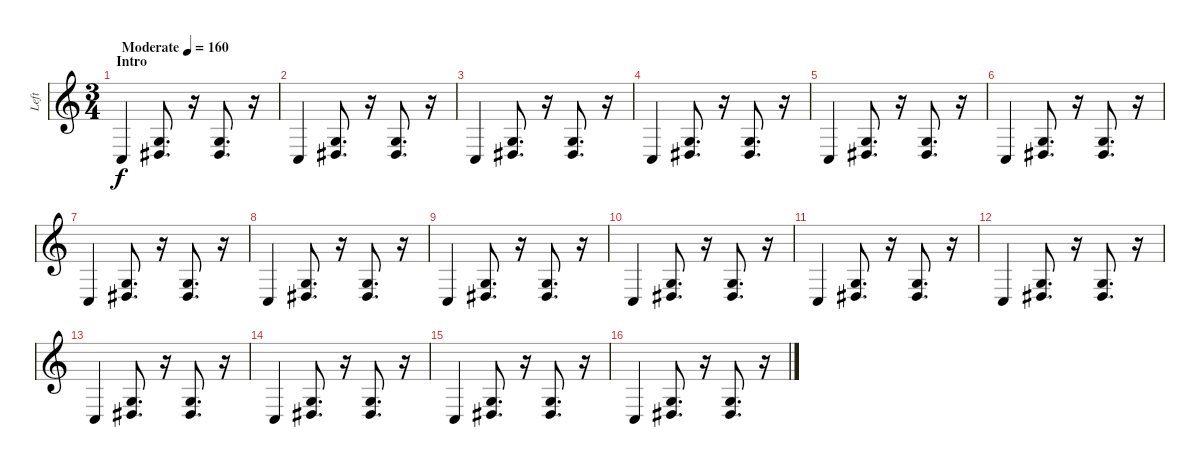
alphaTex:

\track ("Left" "Left") {instrument acousticgrandpiano}
\staff {score}
\tuning (E4 B3 G3 D3 A2 E2) {hide}
\ts (3 4)
\section ("" "Intro")
\tempo (160 "Moderate")
\clef g2
\ks c
3.5.4{dy f instrument acousticgrandpiano} (0.3 1.4).8{d} r.16 (0.3 1.4).8{d} r.16 |
3.5.4 (0.3 1.4).8{d} r.16 (0.3 1.4).8{d} r.16 |
3.5.4 (0.3 1.4).8{d} r.16 (0.3 1.4).8{d} r.16 |
3.5.4 (0.3 1.4).8{d} r.16 (0.3 1.4).8{d} r.16 |
3.5.4 (0.3 1.4).8{d} r.16 (0.3 1.4).8{d} r.16 |
3.5.4 (0.3 1.4).8{d} r.16 (0.3 1.4).8{d} r.16 |
3.5.4 (0.3 1.4).8{d} r.16 (0.3 1.4).8{d} r.16 |
3.5.4 (0.3 1.4).8{d} r.16 (0.3 1.4).8{d} r.16 |
3.5.4 (0.3 1.4).8{d} r.16 (0.3 1.4).8{d} r.16 |
3.5.4 (0.3 1.4).8{d} r.16 (0.3 1.4).8{d} r.16 |
3.5.4 (0.3 1.4).8{d} r.16 (0.3 1.4).8{d} r.16 |
3.5.4 (0.3 1.4).8{d} r.16 (0.3 1.4).8{d} r.16 |
3.5.4 (0.3 1.4).8{d} r.16 (0.3 1.4).8{d} r.16 |
3.5.4 (0.3 1.4).8{d} r.16 (0.3 1.4).8{d} r.16 |
3.5.4 (0.3 1.4).8{d} r.16 (0.3 1.4).8{d} r.16 |
3.5.4 (0.3 1.4).8{d} r.16 (0.3 1.4).8{d} r.16
